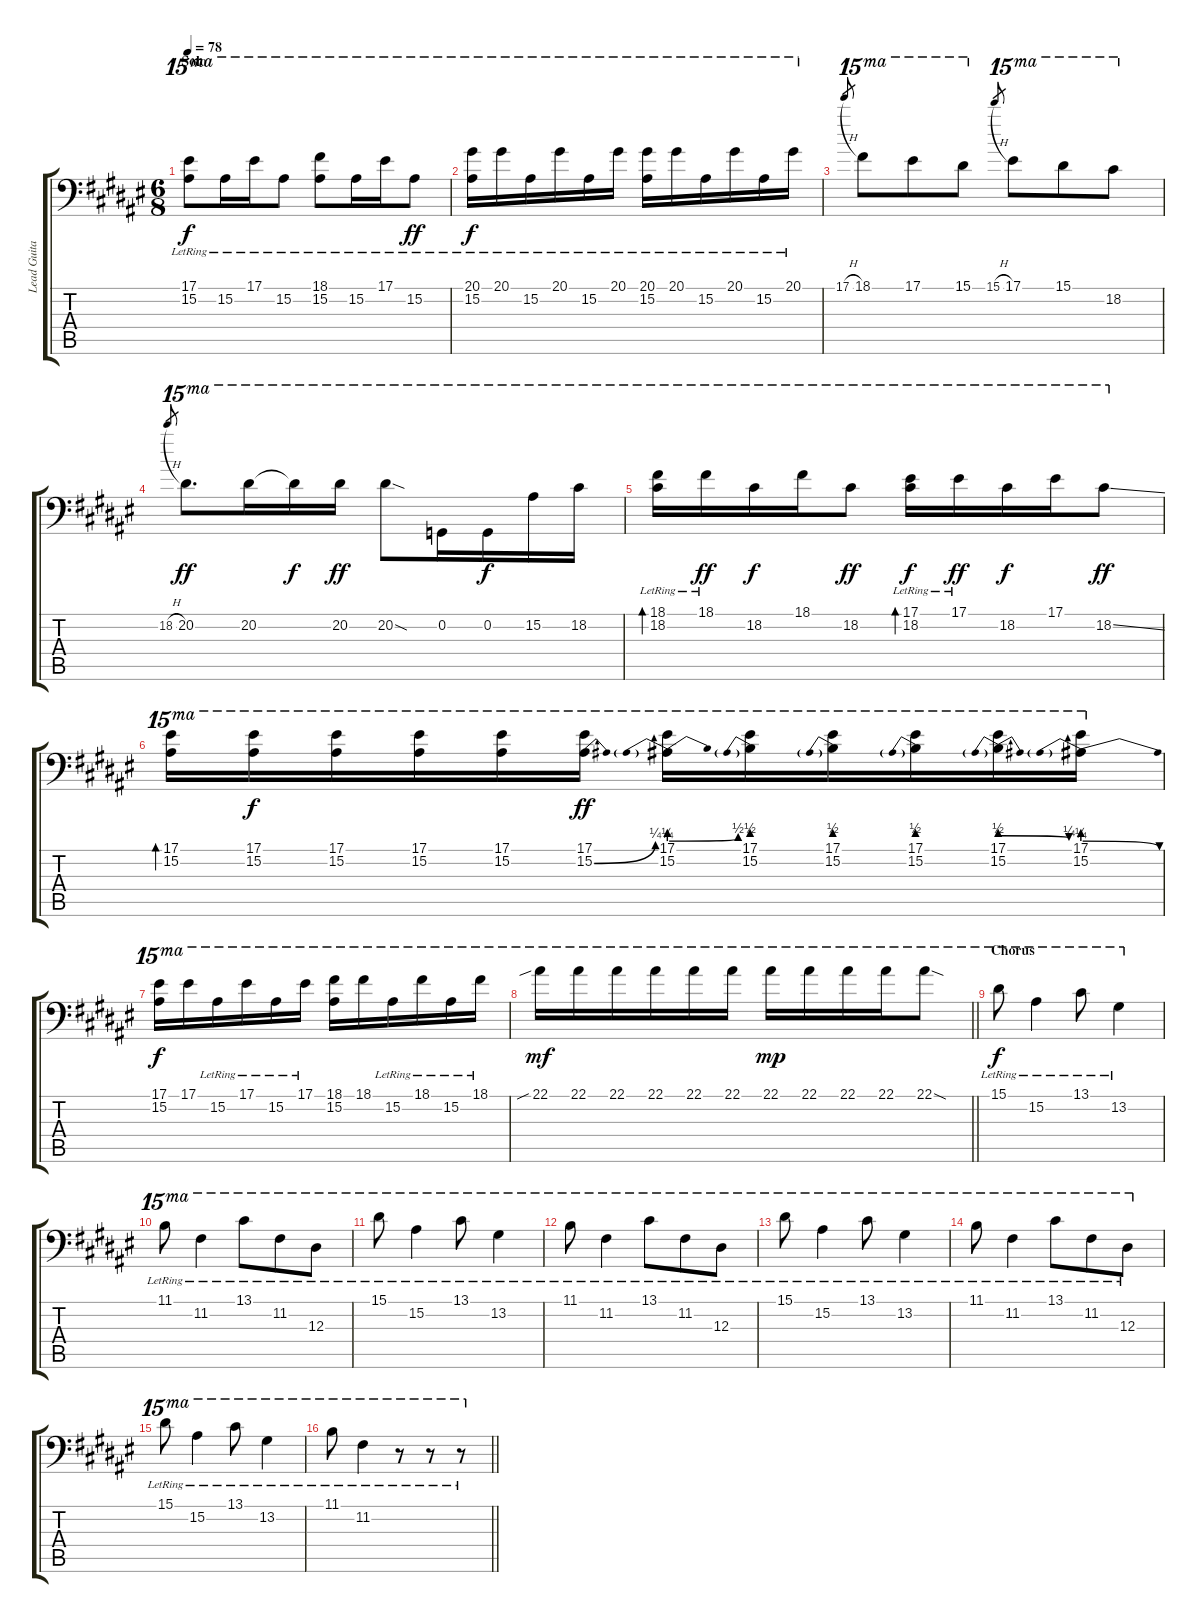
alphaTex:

\track ("Lead Guitar (Studio)" "Lead Guita") {instrument electricguitarclean}
\staff {score tabs}
\tuning (C4 G3 Eb3 Bb2 F2 Bb1) {hide}
\ts (6 8)
\section ("" "Solo")
\tempo 78
\clef f4
\ks d#minor
(17.1{lr} 15.2{lr}).8{ot 15ma dy f volume 8} 15.2{lr}.16{ot 15ma} 17.1{lr}.16{ot 15ma} 15.2{lr}.8{ot 15ma} (18.1{lr} 15.2{lr}).8{ot 15ma} 15.2{lr}.16{ot 15ma} 17.1{lr}.16{ot 15ma} 15.2{lr}.8{ot 15ma dy ff} |
(20.1{lr} 15.2{lr}).16{ot 15ma dy f} 20.1{lr}.16{ot 15ma} 15.2{lr}.16{ot 15ma} 20.1{lr}.16{ot 15ma} 15.2{lr}.16{ot 15ma} 20.1{lr}.16{ot 15ma} (20.1{lr} 15.2{lr}).16{ot 15ma} 20.1{lr}.16{ot 15ma} 15.2{lr}.16{ot 15ma} 20.1{lr}.16{ot 15ma} 15.2{lr}.16{ot 15ma} 20.1{lr}.16{ot 15ma} |
17.1{h}.8{gr} 18.1.8{ot 15ma} 17.1.8{ot 15ma} 15.1.8{ot 15ma} 15.1{h}.8{gr} 17.1.8{ot 15ma} 15.1.8{ot 15ma} 18.2.8{ot 15ma} |
18.2{h}.8{gr} 20.2.8{d ot 15ma dy ff} 20.2.16{ot 15ma} 20.2{t}.16{ot 15ma dy f} 20.2.16{ot 15ma dy ff} 20.2{sod}.8{ot 15ma} 0.2.16{ot 15ma} 0.2.16{ot 15ma dy f} 15.2.16{ot 15ma} 18.2.16{ot 15ma} |
(18.1{lr} 18.2{lr}).16{bd 240 ot 15ma} 18.1{lr}.16{ot 15ma dy ff} 18.2.16{ot 15ma dy f} 18.1.16{ot 15ma} 18.2.8{ot 15ma dy ff} (17.1{lr} 18.2{lr}).16{bd 240 ot 15ma dy f} 17.1{lr}.16{ot 15ma dy ff} 18.2.16{ot 15ma dy f} 17.1.16{ot 15ma} 18.2{ss}.8{ot 15ma dy ff} |
(17.1 15.2).16{bd 240 ot 15ma} (17.1 15.2).16{ot 15ma dy f} (17.1 15.2).16{ot 15ma} (17.1 15.2).16{ot 15ma} (17.1 15.2).16{ot 15ma} (17.1 15.2{be (bend 0 0 60 1)}).16{ot 15ma dy ff} (17.1 15.2{be (prebendbend 0 1 60 2)}).16{ot 15ma} (17.1 15.2{be (prebend 0 2 60 2)}).16{ot 15ma} (17.1 15.2{be (prebend 0 2 60 2)}).16{ot 15ma} (17.1 15.2{be (prebend 0 2 60 2)}).16{ot 15ma} (17.1 15.2{be (prebendrelease 0 2 60 1)}).16{ot 15ma} (17.1 15.2{be (prebendrelease 0 1 60 0)}).16{ot 15ma} |
(17.1 15.2).16{ot 15ma dy f} 17.1.16{ot 15ma} 15.2{lr}.16{ot 15ma} 17.1{lr}.16{ot 15ma} 15.2{lr}.16{ot 15ma} 17.1{lr}.16{ot 15ma} (18.1 15.2).16{ot 15ma} 18.1.16{ot 15ma} 15.2{lr}.16{ot 15ma} 18.1{lr}.16{ot 15ma} 15.2{lr}.16{ot 15ma} 18.1{lr}.16{ot 15ma} |
\barLineRight lightlight
22.1{sib}.16{ot 15ma dy mf} 22.1.16{ot 15ma} 22.1.16{ot 15ma} 22.1.16{ot 15ma} 22.1.16{ot 15ma} 22.1.16{ot 15ma} 22.1.16{ot 15ma dy mp} 22.1.16{ot 15ma} 22.1.16{ot 15ma} 22.1.16{ot 15ma} 22.1{sod}.8{ot 15ma} |
\section ("" "Chorus")
15.1{lr}.8{ot 15ma dy f volume 8} 15.2{lr}.4{ot 15ma} 13.1{lr}.8{ot 15ma} 13.2{lr}.4{ot 15ma} |
11.1{lr}.8{ot 15ma} 11.2{lr}.4{ot 15ma} 13.1{lr}.8{ot 15ma} 11.2{lr}.8{ot 15ma} 12.3{lr}.8{ot 15ma} |
15.1{lr}.8{ot 15ma} 15.2{lr}.4{ot 15ma} 13.1{lr}.8{ot 15ma} 13.2{lr}.4{ot 15ma} |
11.1{lr}.8{ot 15ma} 11.2{lr}.4{ot 15ma} 13.1{lr}.8{ot 15ma} 11.2{lr}.8{ot 15ma} 12.3{lr}.8{ot 15ma} |
15.1{lr}.8{ot 15ma} 15.2{lr}.4{ot 15ma} 13.1{lr}.8{ot 15ma} 13.2{lr}.4{ot 15ma} |
11.1{lr}.8{ot 15ma} 11.2{lr}.4{ot 15ma} 13.1{lr}.8{ot 15ma} 11.2{lr}.8{ot 15ma} 12.3{lr}.8{ot 15ma} |
15.1{lr}.8{ot 15ma} 15.2{lr}.4{ot 15ma} 13.1{lr}.8{ot 15ma} 13.2{lr}.4{ot 15ma} |
\barLineRight lightlight
11.1{lr}.8{ot 15ma} 11.2{lr}.4{ot 15ma} r.8{ot 15ma} r.8{ot 15ma} r.8{ot 15ma}
